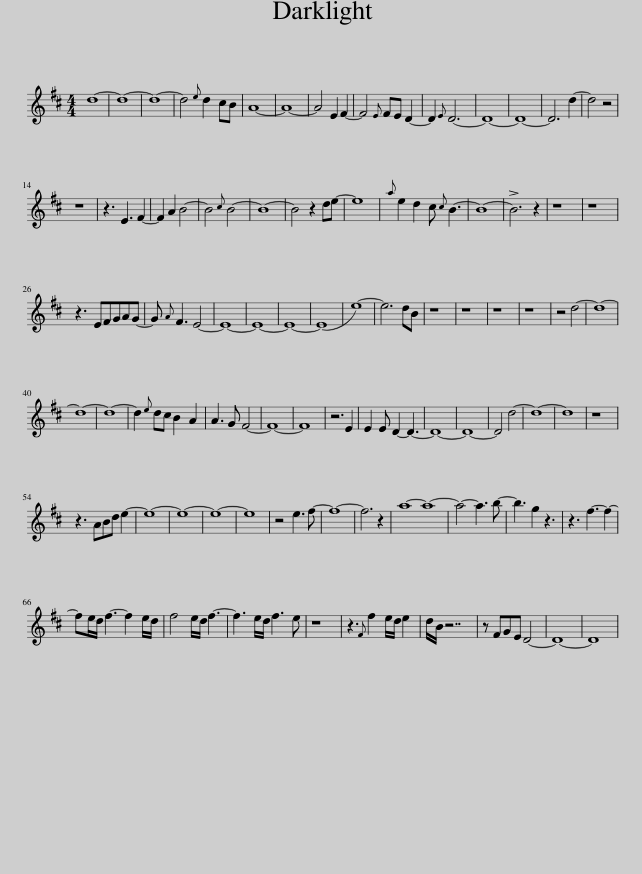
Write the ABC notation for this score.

X:1
L:1/8
M:4/4
I:linebreak $
K:D
V:1 treble
V:1
 d8- | d8- | d8- | d4{e} d2 cB | A8- | %5
 A8- | A4 E2 F2- | F4{E} FE D2- | D2{E} D6- | D8- | %10
 D8- | D6 d2- | d4 z4 |$ z8 | z3 E3 F2- | %15
 F2 A2 B4- | B4{c} B4- | B8- | B4 z2 de- | e8 | %20
{a} e2 d2 c{c} B3- | B8- | !>!B6 z2 | z8 | z8 |$ %25
 z3 EFGAG- | G{A} F3 E4- | E8- | E8- | E8- | %30
 (E8 | e8-) | e6 dB | z8 | z8 | %35
 z8 | z8 | z4 d4- | d8- |$ d8- | %40
 d8- | d2{e} dc B2 A2 | A3 G F4- | F8- | F8 | %45
 z6 E2 | E2 E D2- D3- | D8- | D8- | D4 d4- | %50
 d8- | d8 | z8 |$ z3 ABd e2- | e8- | %55
 e8- | e8- | e8 | z4 e3 f- | f8- | %60
 f6 z2 | a8- a8- | a4- a3 b- | b3 g2 z3 | z3 f3- f2- |$ %65
 fe/d/ f3- f2 e/d/ | f4 e/d/ f3- | f3 e/d/ f3 e | z8 | z3{F} f2 e/d/ e2 | %70
 d/B/ z7 | z FGE D4- | D8- | D8 | %74
